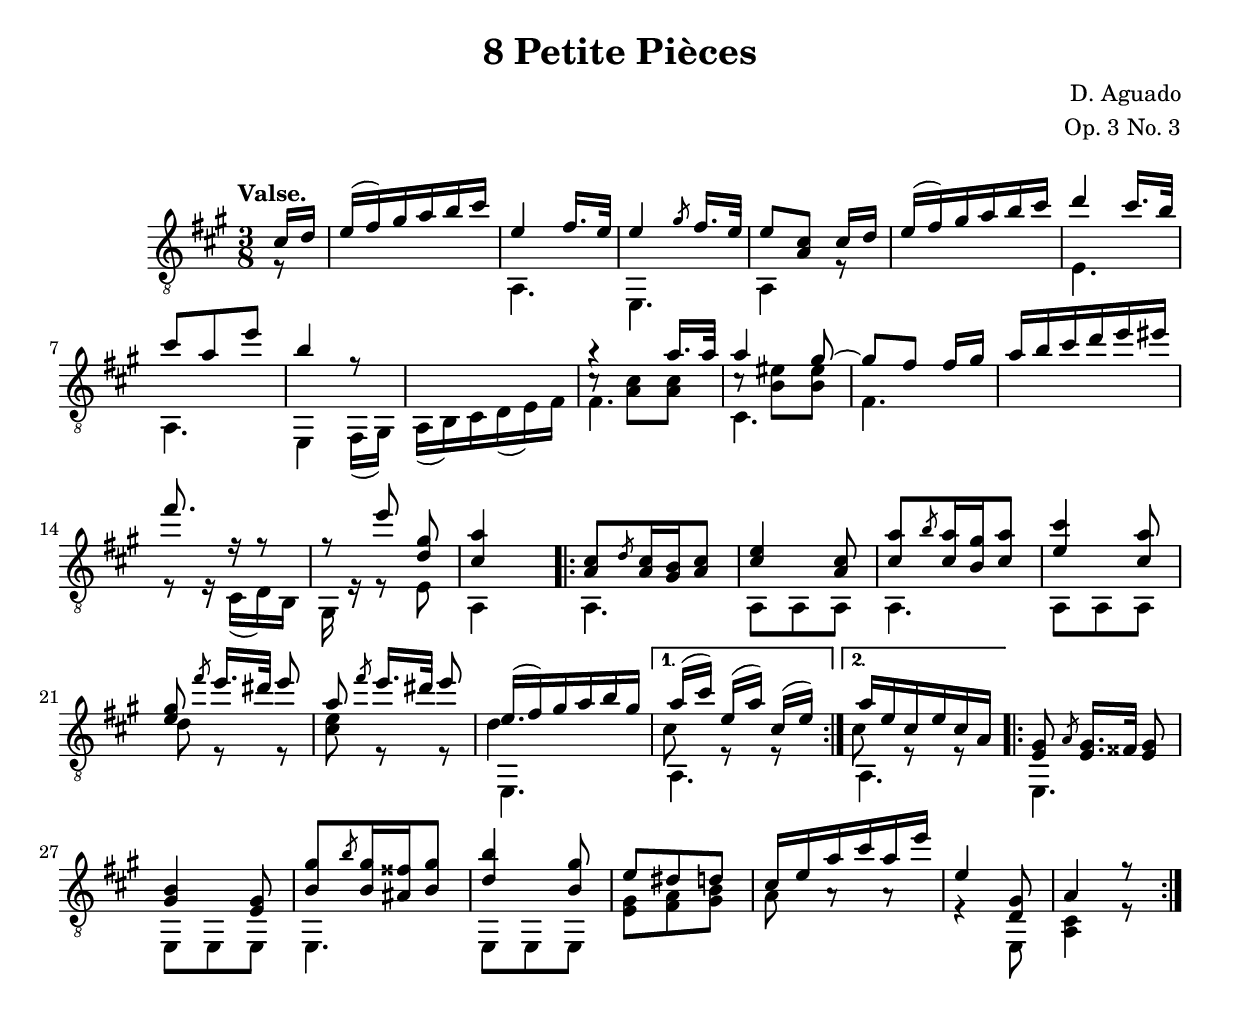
\version "2.18.2"

\header {
  title = "8 Petite Pièces"
  composer = "D. Aguado"
  opus = "Op. 3 No. 3"
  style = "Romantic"
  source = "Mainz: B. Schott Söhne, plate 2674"
  % Statens musikbibliotek - The Music Library of Sweden
  % Boije 003 - http://urn.kb.se/resolve?urn=urn:nbn:se:statensmusikverk-4032
  date = "1830"
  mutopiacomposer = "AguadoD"
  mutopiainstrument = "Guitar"
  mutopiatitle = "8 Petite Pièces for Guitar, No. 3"
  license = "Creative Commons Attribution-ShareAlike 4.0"
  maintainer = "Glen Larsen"
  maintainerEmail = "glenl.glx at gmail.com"
}

\paper {
  % add space between composer/opus markup and first staff
  markup-system-spacing #'padding = #3
  % add a little space between composer and opus
  markup-markup-spacing #'padding = #1.2
  top-margin = #8
  bottom-margin = #10
}

mbreak = {} % { \break }
global = {
  \time 3/8
  \key a \major
}

upperVoice = \relative c' {
  \voiceOne
  \partial 8 { cis16 d }
  e16( fis) gis a b cis |
  e,4 fis16. e32 |
  e4 \slashedGrace {gis8} fis16. e32 |
  e8 <cis a> cis16[ d] |
  e16( fis) gis a b cis |
  \mbreak
  d4 cis16. b32 |
  cis8 a e' |
  b4 r8 |
  s4. |
  a4\rest a16. a32 |
  a4 gis8~ |
  \mbreak
  gis8 fis fis16[ gis] |
  a16 b cis d e eis |
  fis8. r16 r8 |
  r8 e\noBeam <gis, d> |
  <a cis,>4 s8 |
  \repeat volta 2 {
    <cis, a>8[ \slashedGrace {d} <cis a>16 <b gis> <cis a>8] |
    \mbreak
    <e cis>4 <cis a>8 |
    <a' cis,>8[ \slashedGrace {b8} <a cis,>16 <gis b,> <a cis,>8] |
    <cis e,>4 <a cis,>8 |
    <gis e>8 \slashedGrace {fis'8} e16.[ dis32] e8 |
    a,8 \slashedGrace {fis'8} e16.[ dis32] e8 |
    e,16( fis) gis a b gis |
    \mbreak
  }
  \alternative {
    { a16( cis) e,[( a)] cis,( e) | }
    { a16 e cis e cis a | }
  }
  \repeat volta 2 {
    <gis e>8 \slashedGrace {a8} <gis e>16.[ fisis32] <gis e>8 |
    <b gis>4 <gis e>8 |
    <gis' b,>8 \slashedGrace {b8} <gis b,>16 <fisis ais,> <gis b,>8 |
    \mbreak
    <b d,>4 <gis b,>8 |
    e8 dis d |
    cis16 e a cis a e' |
    e,4 <gis, d>8 |
    a4 r8
  }
}

lowerVoice = \relative c {
  \voiceTwo
  \partial 8 { r8 } |
  s4. |
  a4. |
  e4. |
  a4 r8 |
  s4. |

  e'4. |
  a,4. |
  e4 fis16( gis) |
  a16( b) cis d( e) fis |
  << {\voiceTwo fis4. } \\ {\voiceThree\stemDown c'8\rest <cis a>8 q } >> |
  << {\voiceTwo cis,4. } \\ {\voiceThree\stemDown c'8\rest <b eis> q } >> |

  fis4. |
  s4. |
  r8 r16 cis( d) b |
  gis16 r r8 e'8 |
  a,4 s8 |
  a4. |

  a8 a a |
  a4. |
  a8 a a |
  d'8 r r |
  <e cis>8 r r |
  << {\voiceTwo e,,4.} \\ {\voiceThree\stemDown d''4. } >> |

  << {\voiceTwo a,4. } \\ {\voiceThree\stemDown cis'8 e,\rest e\rest } >> |
  << {\voiceTwo a,4.} \\ {\voiceThree\stemDown cis'8 e,\rest e\rest } >> |
  e,4. |
  e8 e e |
  e4. |

  e8 e e |
  <gis' e>8 <a fis> <b gis> |
  a8 a\rest a\rest |
  r4 e,8 |
  <cis' a>4 r8
}

middleVoice = \relative c, {
  \voiceThree
  \stemDown
  \partial 8 { s8 }
}


\score {
  <<
    \new Staff = "Guitar" \with {
      midiInstrument = #"acoustic guitar (nylon)"
      \override StringNumber #'stencil = ##f
    } <<
      \global
      \clef "treble_8"
      \tempo "Valse."

      \context Voice = "upperVoice" \upperVoice
      \context Voice = "lowerVoice" \lowerVoice
      \context Voice = "middleVoice" \middleVoice
    >>
%{
    % tabs are not completely developed
    \new TabStaff = "Guitar tabs" \with {
      restrainOpenStrings = ##t
    } <<
      \clef "moderntab"
      \global
      \context TabVoice = "upperVoice" \upperVoice
      \context TabVoice = "lowerVoice" \lowerVoice
      \context TabVoice = "middleVoice" \middleVoice
    >>
%}
  >>
  \layout {}
  \midi {
    \tempo 4 = 90
  }
}
